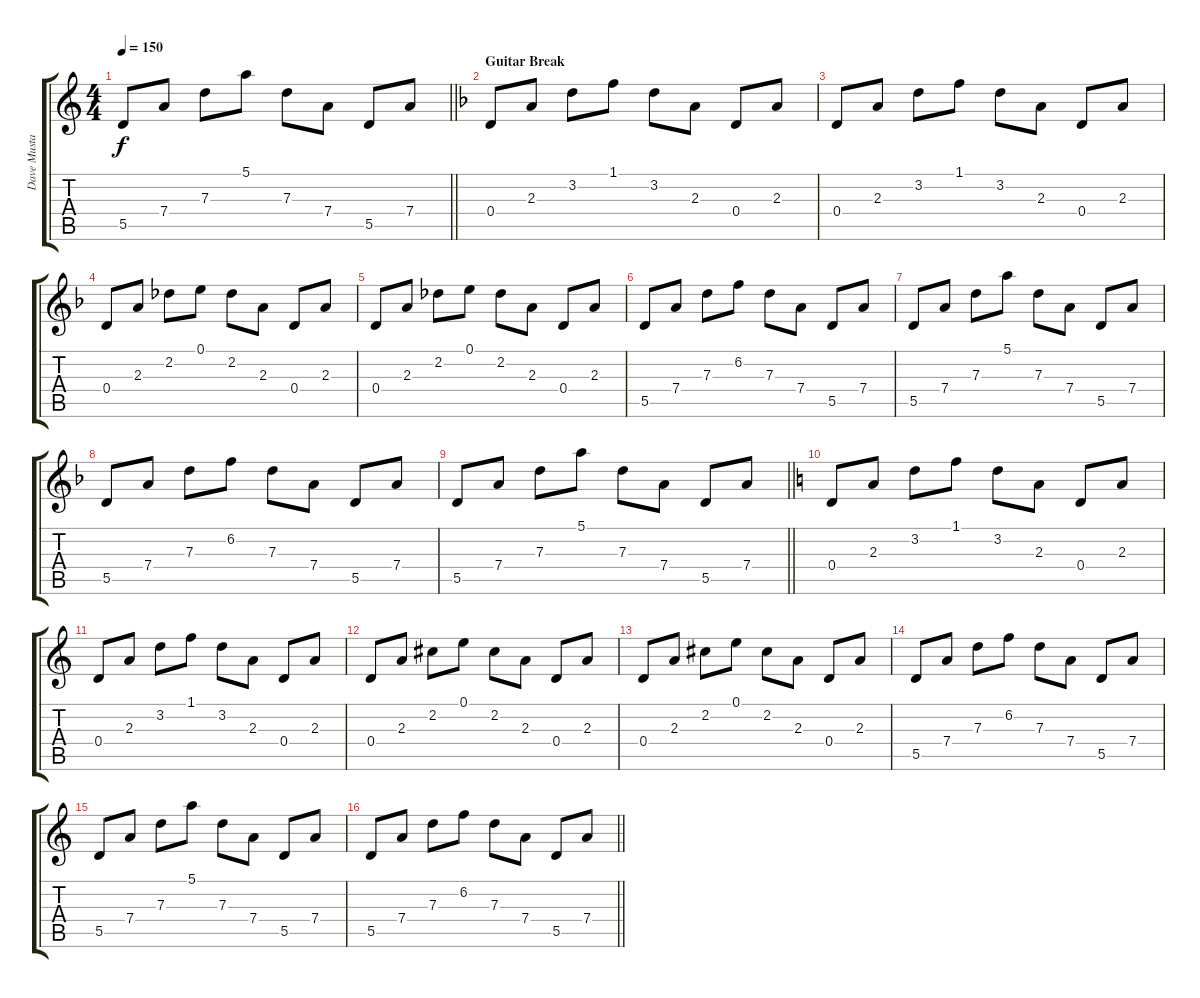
\track ("Dave Mustaine" "Dave Musta") {instrument distortionguitar}
\staff {score tabs}
\tuning (E4 B3 G3 D3 A2 E2) {hide}
\ts (4 4)
\tempo 150
\clef g2
\barLineRight lightlight
\ks c
5.5.8{dy f} 7.4.8 7.3.8 5.1.8 7.3.8 7.4.8 5.5.8 7.4.8 |
\section ("" "Guitar Break")
\ks f
0.4.8 2.3.8 3.2.8 1.1.8 3.2.8 2.3.8 0.4.8 2.3.8 |
0.4.8 2.3.8 3.2.8 1.1.8 3.2.8 2.3.8 0.4.8 2.3.8 |
0.4.8 2.3.8 2.2.8 0.1.8 2.2.8 2.3.8 0.4.8 2.3.8 |
0.4.8 2.3.8 2.2.8 0.1.8 2.2.8 2.3.8 0.4.8 2.3.8 |
5.5.8 7.4.8 7.3.8 6.2.8 7.3.8 7.4.8 5.5.8 7.4.8 |
5.5.8 7.4.8 7.3.8 5.1.8 7.3.8 7.4.8 5.5.8 7.4.8 |
5.5.8 7.4.8 7.3.8 6.2.8 7.3.8 7.4.8 5.5.8 7.4.8 |
\barLineRight lightlight
5.5.8 7.4.8 7.3.8 5.1.8 7.3.8 7.4.8 5.5.8 7.4.8 |
\ks c
0.4.8 2.3.8 3.2.8 1.1.8 3.2.8 2.3.8 0.4.8 2.3.8 |
0.4.8 2.3.8 3.2.8 1.1.8 3.2.8 2.3.8 0.4.8 2.3.8 |
0.4.8 2.3.8 2.2.8 0.1.8 2.2.8 2.3.8 0.4.8 2.3.8 |
0.4.8 2.3.8 2.2.8 0.1.8 2.2.8 2.3.8 0.4.8 2.3.8 |
5.5.8 7.4.8 7.3.8 6.2.8 7.3.8 7.4.8 5.5.8 7.4.8 |
5.5.8 7.4.8 7.3.8 5.1.8 7.3.8 7.4.8 5.5.8 7.4.8 |
\barLineRight lightlight
5.5.8 7.4.8 7.3.8 6.2.8 7.3.8 7.4.8 5.5.8 7.4.8
